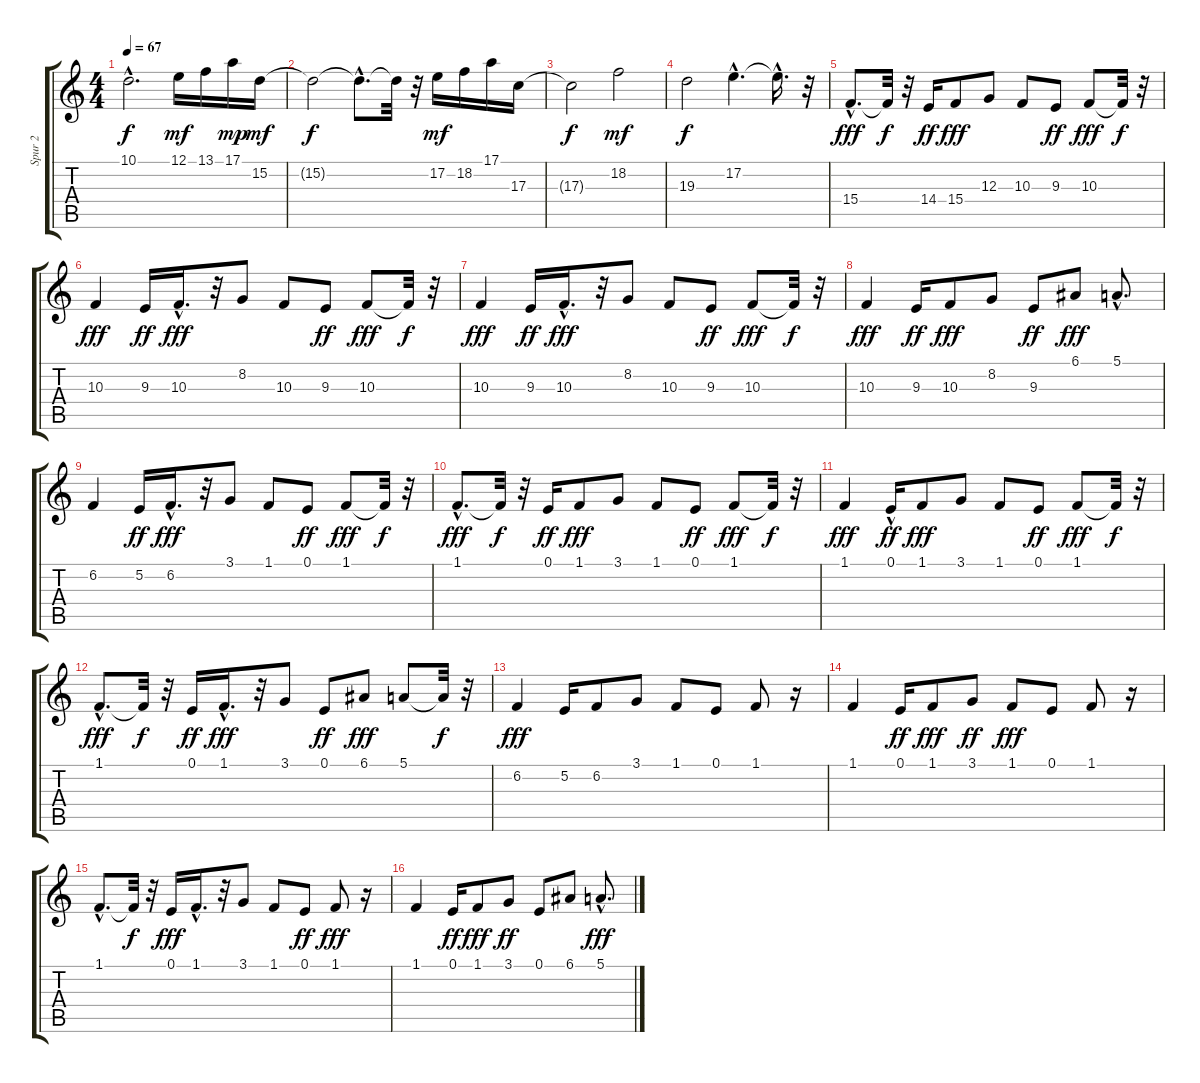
\track ("Spur 2" "Spur 2") {instrument percussiveorgan}
\staff {score tabs}
\tuning (E4 B3 G3 D3 A2 E2) {hide}
\ts (4 4)
\tempo 67
\clef g2
\ks c
10.1{hac}.2{d dy f} 12.1.16{dy mf} 13.1.16 17.1.16{dy mp} 15.2.16{dy mf} |
15.2{t}.2{dy f} 15.2{hac t}.8{d} 15.2{t}.32 r.32 17.2.16{dy mf} 18.2.16 17.1.16 17.3.16 |
17.3{t}.2{dy f} 18.2.2{dy mf} |
19.3.2{dy f} 17.2{hac}.4{d} 17.2{hac t}.16{d} r.32 |
15.4{hac}.8{d dy fff} 15.4{t}.32{dy f} r.32 14.4.16{dy ff} 15.4.8{dy fff} 12.3.8 10.3.8 9.3.8{dy ff} 10.3.8{dy fff} 10.3{t}.32{dy f} r.32 |
10.3.4{dy fff} 9.3.16{dy ff} 10.3{hac}.16{d dy fff} r.32 8.2.8 10.3.8 9.3.8{dy ff} 10.3.8{dy fff} 10.3{t}.32{dy f} r.32 |
10.3.4{dy fff} 9.3.16{dy ff} 10.3{hac}.16{d dy fff} r.32 8.2.8 10.3.8 9.3.8{dy ff} 10.3.8{dy fff} 10.3{t}.32{dy f} r.32 |
10.3.4{dy fff} 9.3.16{dy ff} 10.3.8{dy fff} 8.2.8 9.3.8{dy ff} 6.1.8{dy fff} 5.1{hac}.8{d} |
6.2.4 5.2.16{dy ff} 6.2{hac}.16{d dy fff} r.32 3.1.8 1.1.8 0.1.8{dy ff} 1.1.8{dy fff} 1.1{t}.32{dy f} r.32 |
1.1{hac}.8{d dy fff} 1.1{t}.32{dy f} r.32 0.1.16{dy ff} 1.1.8{dy fff} 3.1.8 1.1.8 0.1.8{dy ff} 1.1.8{dy fff} 1.1{t}.32{dy f} r.32 |
1.1.4{dy fff} 0.1{hac}.16{dy ff} 1.1.8{dy fff} 3.1.8 1.1.8 0.1.8{dy ff} 1.1.8{dy fff} 1.1{t}.32{dy f} r.32 |
1.1{hac}.8{d dy fff} 1.1{t}.32{dy f} r.32 0.1.16{dy ff} 1.1{hac}.16{d dy fff} r.32 3.1.8 0.1.8{dy ff} 6.1.8{dy fff} 5.1.8 5.1{t}.32{dy f} r.32 |
6.2.4{dy fff} 5.2.16 6.2.8 3.1.8 1.1.8 0.1.8 1.1.8 r.16 |
1.1.4 0.1.16{dy ff} 1.1.8{dy fff} 3.1.8{dy ff} 1.1.8{dy fff} 0.1.8 1.1.8 r.16 |
1.1{hac}.8{d} 1.1{t}.32{dy f} r.32 0.1.16{dy fff} 1.1{hac}.16{d} r.32 3.1.8 1.1.8 0.1.8{dy ff} 1.1.8{dy fff} r.16 |
1.1.4 0.1.16{dy ff} 1.1.8{dy fff} 3.1.8{dy ff} 0.1.8 6.1.8 5.1{hac}.8{d dy fff}
